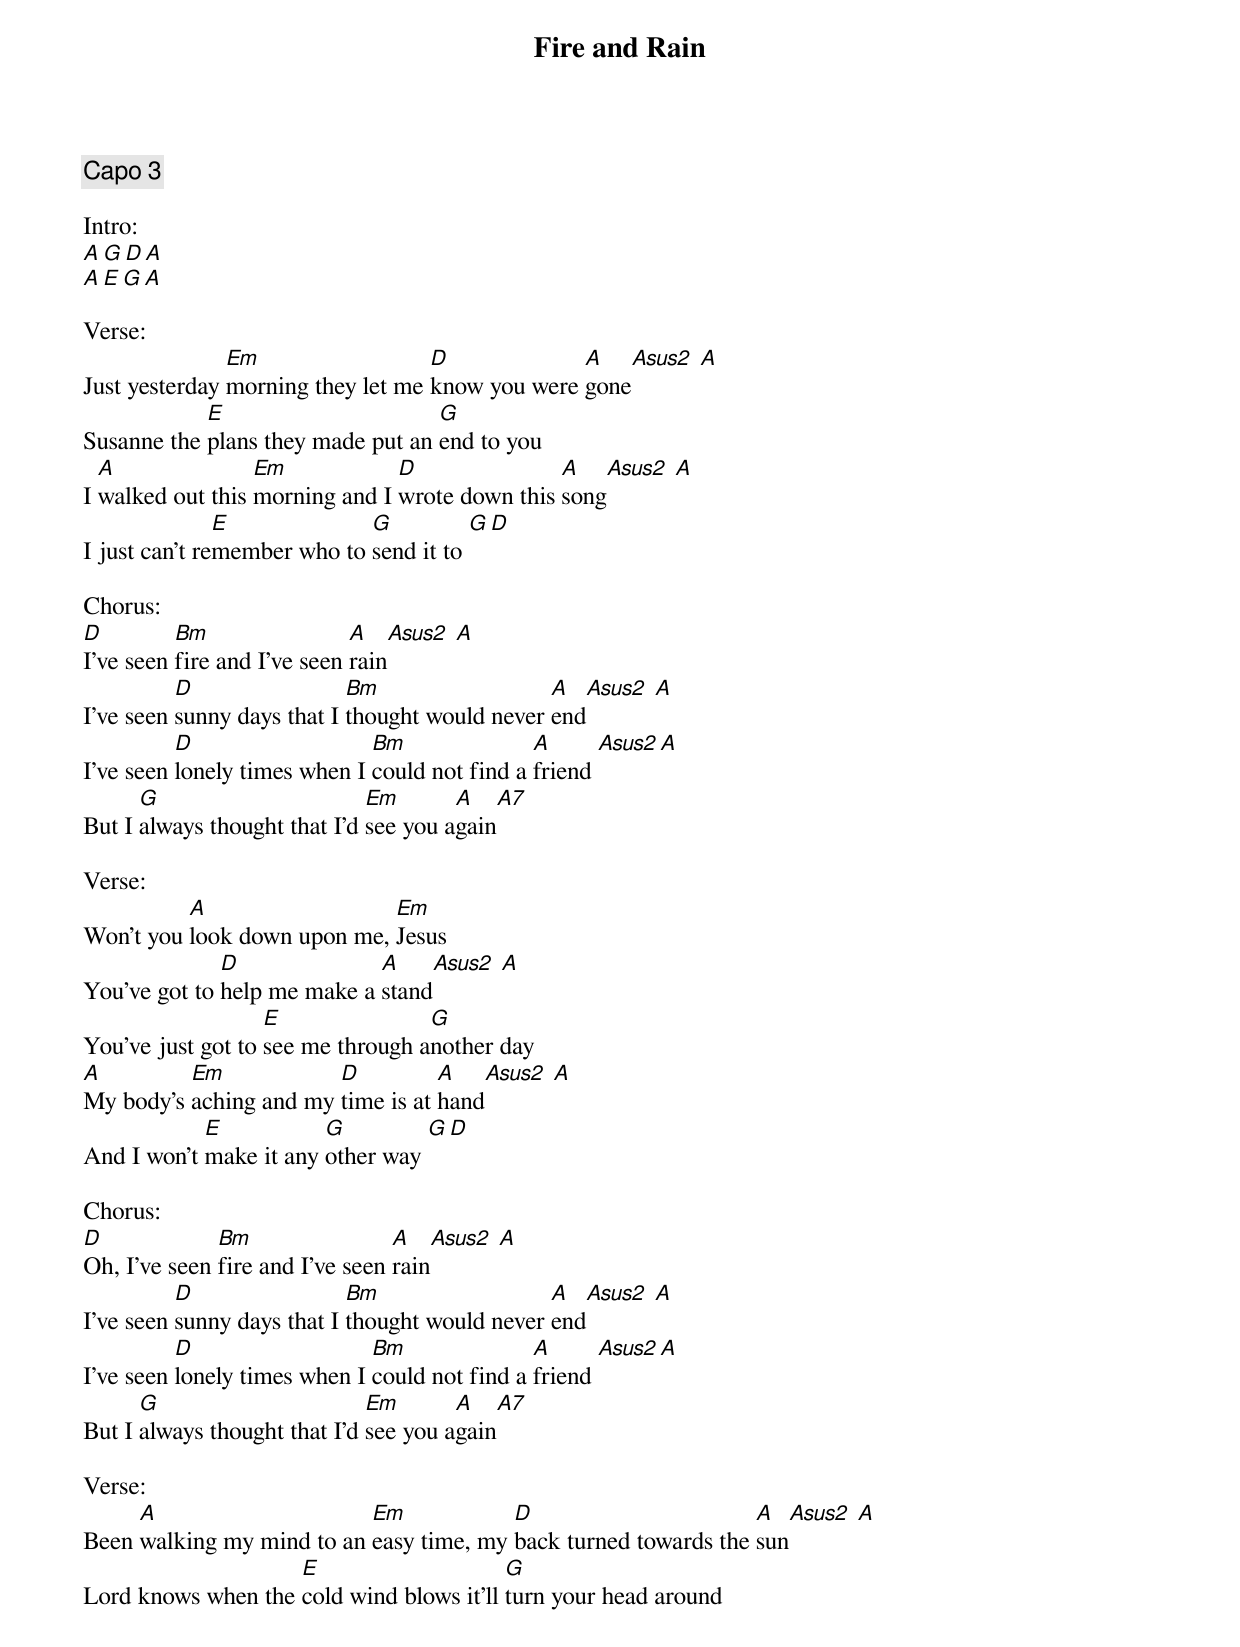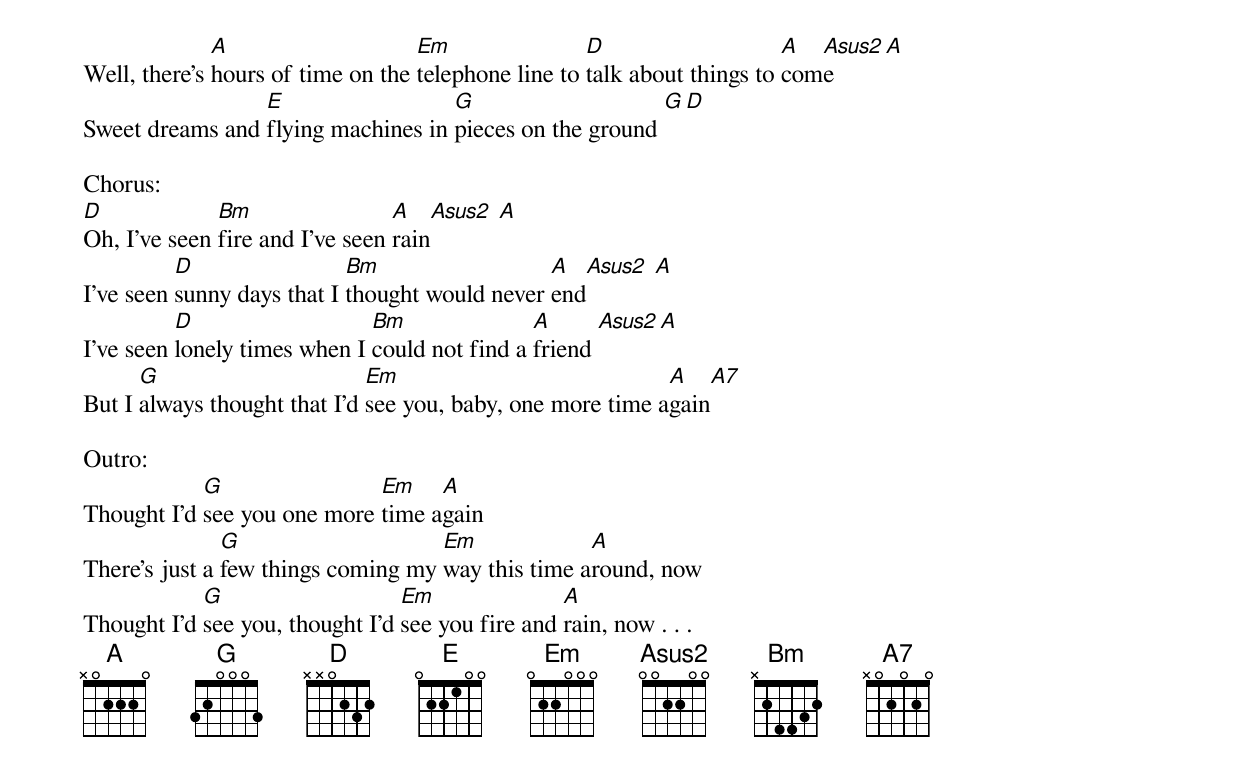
{title:Fire and Rain}
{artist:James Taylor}
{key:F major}
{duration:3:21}
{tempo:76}
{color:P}

{comment: Capo 3}

Intro:
[A][G][D][A]
[A][E][G][A]

Verse:
Just yesterday [Em]morning they let me [D]know you were [A]gone[Asus2] [A]
Susanne the [E]plans they made put an [G]end to you
I [A]walked out this [Em]morning and I [D]wrote down this [A]song[Asus2] [A]
I just can't re[E]member who to [G]send it to [G][D]

Chorus:
[D]I've seen [Bm]fire and I've seen [A]rain[Asus2] [A]
I've seen [D]sunny days that I [Bm]thought would never [A]end[Asus2] [A]
I've seen [D]lonely times when I [Bm]could not find a [A]friend [Asus2][A]
But I [G]always thought that I'd [Em]see you a[A]gain[A7]

Verse:
Won't you [A]look down upon me, [Em]Jesus
You've got to [D]help me make a [A]stand[Asus2] [A]
You've just got to [E]see me through a[G]nother day
[A]My body's [Em]aching and my [D]time is at [A]hand[Asus2] [A]
And I won't [E]make it any [G]other way [G][D]

Chorus:
[D]Oh, I've seen [Bm]fire and I've seen [A]rain[Asus2] [A]
I've seen [D]sunny days that I [Bm]thought would never [A]end[Asus2] [A]
I've seen [D]lonely times when I [Bm]could not find a [A]friend [Asus2][A]
But I [G]always thought that I'd [Em]see you a[A]gain[A7]

Verse:
Been [A]walking my mind to an [Em]easy time, my [D]back turned towards the [A]sun[Asus2] [A]
Lord knows when the [E]cold wind blows it'll [G]turn your head around
Well, there's [A]hours of time on the [Em]telephone line to [D]talk about things to [A]com[Asus2]e [A]
Sweet dreams and [E]flying machines in [G]pieces on the ground [G][D]

Chorus:
[D]Oh, I've seen [Bm]fire and I've seen [A]rain[Asus2] [A]
I've seen [D]sunny days that I [Bm]thought would never [A]end[Asus2] [A]
I've seen [D]lonely times when I [Bm]could not find a [A]friend [Asus2][A]
But I [G]always thought that I'd [Em]see you, baby, one more time a[A]gain[A7]

Outro:
Thought I'd [G]see you one more [Em]time a[A]gain
There's just a [G]few things coming my [Em]way this time a[A]round, now
Thought I'd [G]see you, thought I'd [Em]see you fire and [A]rain, now . . .
